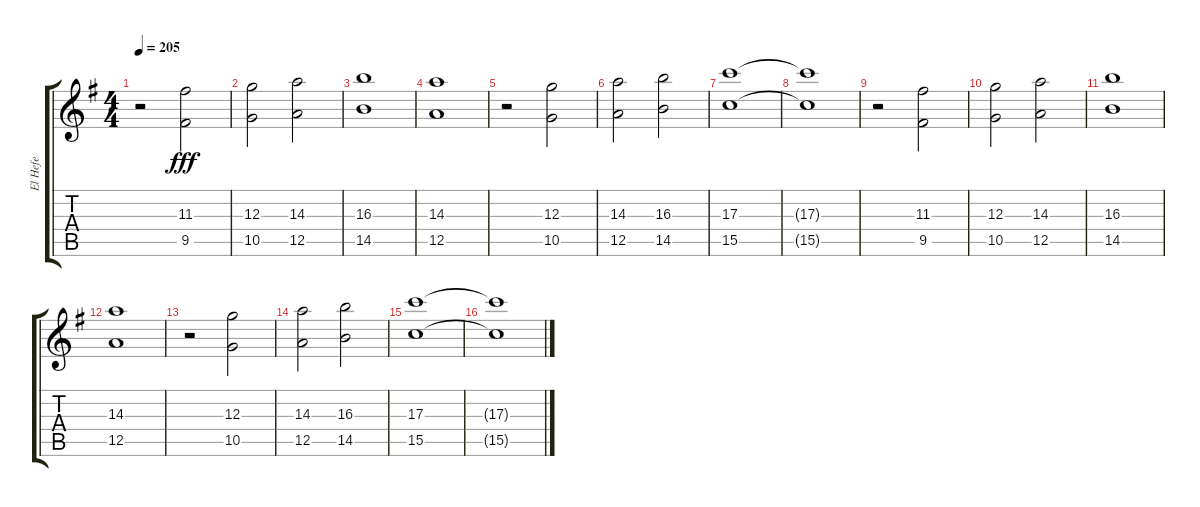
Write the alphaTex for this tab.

\track ("El Hefe" "El Hefe") {instrument overdrivenguitar}
\staff {score tabs}
\tuning (E4 B3 G3 D3 A2 E2) {hide}
\ts (4 4)
\tempo 205
\clef g2
\ks eminor
r.2{dy fff} (11.3 9.5).2 |
(12.3 10.5).2 (14.3 12.5).2 |
(16.3 14.5).1 |
(14.3 12.5).1 |
r.2 (12.3 10.5).2 |
(14.3 12.5).2 (16.3 14.5).2 |
(17.3 15.5).1 |
(17.3{t} 15.5{t}).1 |
r.2 (11.3 9.5).2 |
(12.3 10.5).2 (14.3 12.5).2 |
(16.3 14.5).1 |
(14.3 12.5).1 |
r.2 (12.3 10.5).2 |
(14.3 12.5).2 (16.3 14.5).2 |
(17.3 15.5).1 |
(17.3{t} 15.5{t}).1
